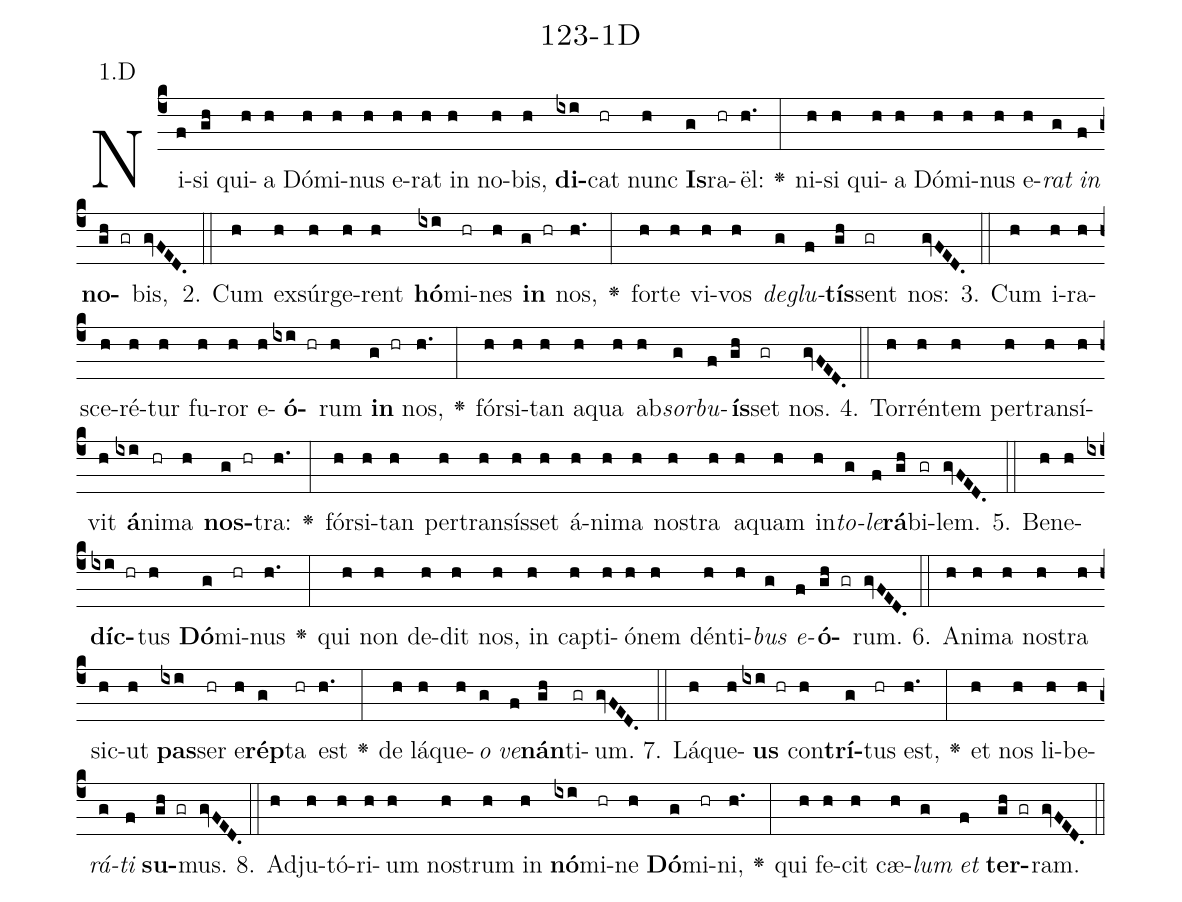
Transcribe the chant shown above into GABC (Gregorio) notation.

name: 123-1D;
annotation: 1.D;
%%
(c4)Ni(f)si(gh) qui(h)a(h) Dó(h)mi(h)nus(h) e(h)rat(h) in(h) no(h)bis,(h) <b>di</b>(ixi)cat(hr) nunc(h) <b>Is</b>(g)ra(hr)ël:(h.) <v>\greheightstar</v>(:) ni(h)si(h) qui(h)a(h) Dó(h)mi(h)nus(h) e(h)<i>rat</i>(g) <i>in</i>(f) <b>no</b>(gh gr)bis,(gvFED.) (::)
2. Cum(h) ex(h)súr(h)ge(h)rent(h) <b>hó</b>(ixi)mi(hr)nes(h) <b>in</b>(g hr) nos,(h.) <v>\greheightstar</v>(:) for(h)te(h) vi(h)vos(h) <i>de</i>(g)<i>glu</i>(f)<b>tís</b>(gh)sent(gr) nos:(gvFED.) (::)
3. Cum(h) i(h)ra(h)sce(h)ré(h)tur(h) fu(h)ror(h) e(h)<b>ó</b>(ixi hr)rum(h) <b>in</b>(g hr) nos,(h.) <v>\greheightstar</v>(:) fór(h)si(h)tan(h) a(h)qua(h) ab(h)<i>sor</i>(g)<i>bu</i>(f)<b>ís</b>(gh)set(gr) nos.(gvFED.) (::)
4. Tor(h)rén(h)tem(h) per(h)trans(h)í(h)vit(h) <b>á</b>(ixi)ni(hr)ma(h) <b>nos</b>(g hr)tra:(h.) <v>\greheightstar</v>(:) fór(h)si(h)tan(h) per(h)trans(h)ís(h)set(h) á(h)ni(h)ma(h) nos(h)tra(h) a(h)quam(h) in(h)<i>to</i>(g)<i>le</i>(f)<b>rá</b>(gh)bi(gr)lem.(gvFED.) (::)
5. Be(h)ne(h)<b>díc</b>(ixi hr)tus(h) <b>Dó</b>(g)mi(hr)nus(h.) <v>\greheightstar</v>(:) qui(h) non(h) de(h)dit(h) nos,(h) in(h) cap(h)ti(h)ó(h)nem(h) dén(h)ti(h)<i>bus</i>(g) <i>e</i>(f)<b>ó</b>(gh gr)rum.(gvFED.) (::)
6. A(h)ni(h)ma(h) nos(h)tra(h) sic(h)ut(h) <b>pas</b>(ixi)ser(hr) e(h)<b>rép</b>(g)ta(hr) est(h.) <v>\greheightstar</v>(:) de(h) lá(h)que(h)<i>o</i>(g) <i>ve</i>(f)<b>nán</b>(gh)ti(gr)um.(gvFED.) (::)
7. Lá(h)que(h)<b>us</b>(ixi hr) con(h)<b>trí</b>(g)tus(hr) est,(h.) <v>\greheightstar</v>(:) et(h) nos(h) li(h)be(h)<i>rá</i>(g)<i>ti</i>(f) <b>su</b>(gh gr)mus.(gvFED.) (::)
8. Ad(h)ju(h)tó(h)ri(h)um(h) nos(h)trum(h) in(h) <b>nó</b>(ixi)mi(hr)ne(h) <b>Dó</b>(g)mi(hr)ni,(h.) <v>\greheightstar</v>(:) qui(h) fe(h)cit(h) cæ(h)<i>lum</i>(g) <i>et</i>(f) <b>ter</b>(gh gr)ram.(gvFED.) (::)
